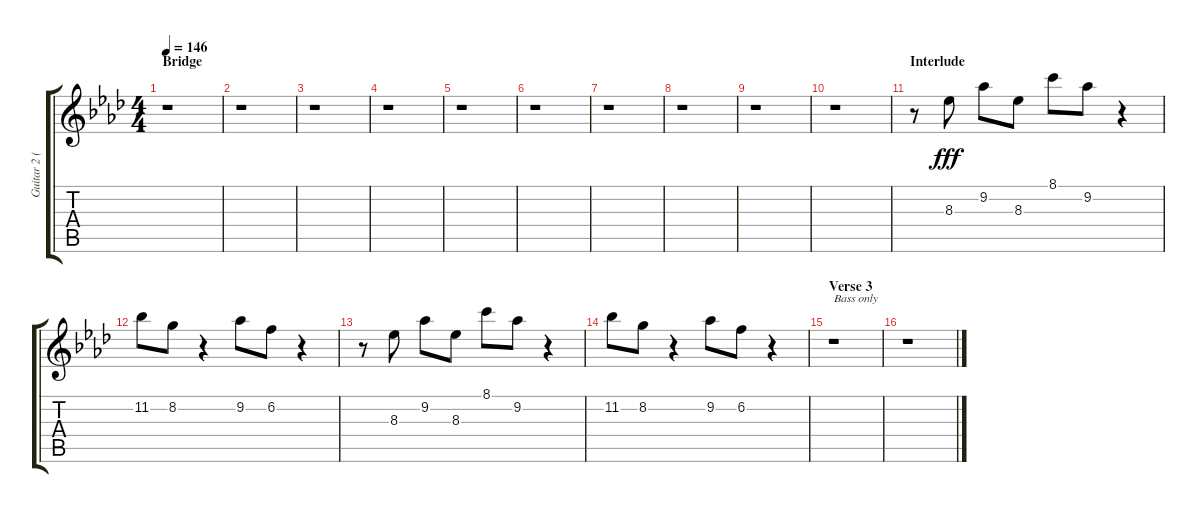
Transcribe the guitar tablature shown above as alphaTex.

\track ("Guitar 2 (Acoustic)" "Guitar 2 (") {instrument acousticguitarnylon}
\staff {score tabs}
\tuning (E4 B3 G3 D3 A2 E2) {hide}
\ts (4 4)
\section ("" "Bridge")
\tempo 146
\clef g2
\ks ab
r.1{dy fff} |
r.1 |
r.1 |
r.1 |
r.1 |
r.1 |
r.1 |
r.1 |
r.1 |
r.1 |
\section ("" "Interlude")
r.8 8.3.8 9.2.8 8.3.8 8.1.8 9.2.8 r.4 |
11.2.8 8.2.8 r.4 9.2.8 6.2.8 r.4 |
r.8 8.3.8 9.2.8 8.3.8 8.1.8 9.2.8 r.4 |
11.2.8 8.2.8 r.4 9.2.8 6.2.8 r.4 |
\section ("" "Verse 3")
r.1{txt "Bass only"} |
r.1
